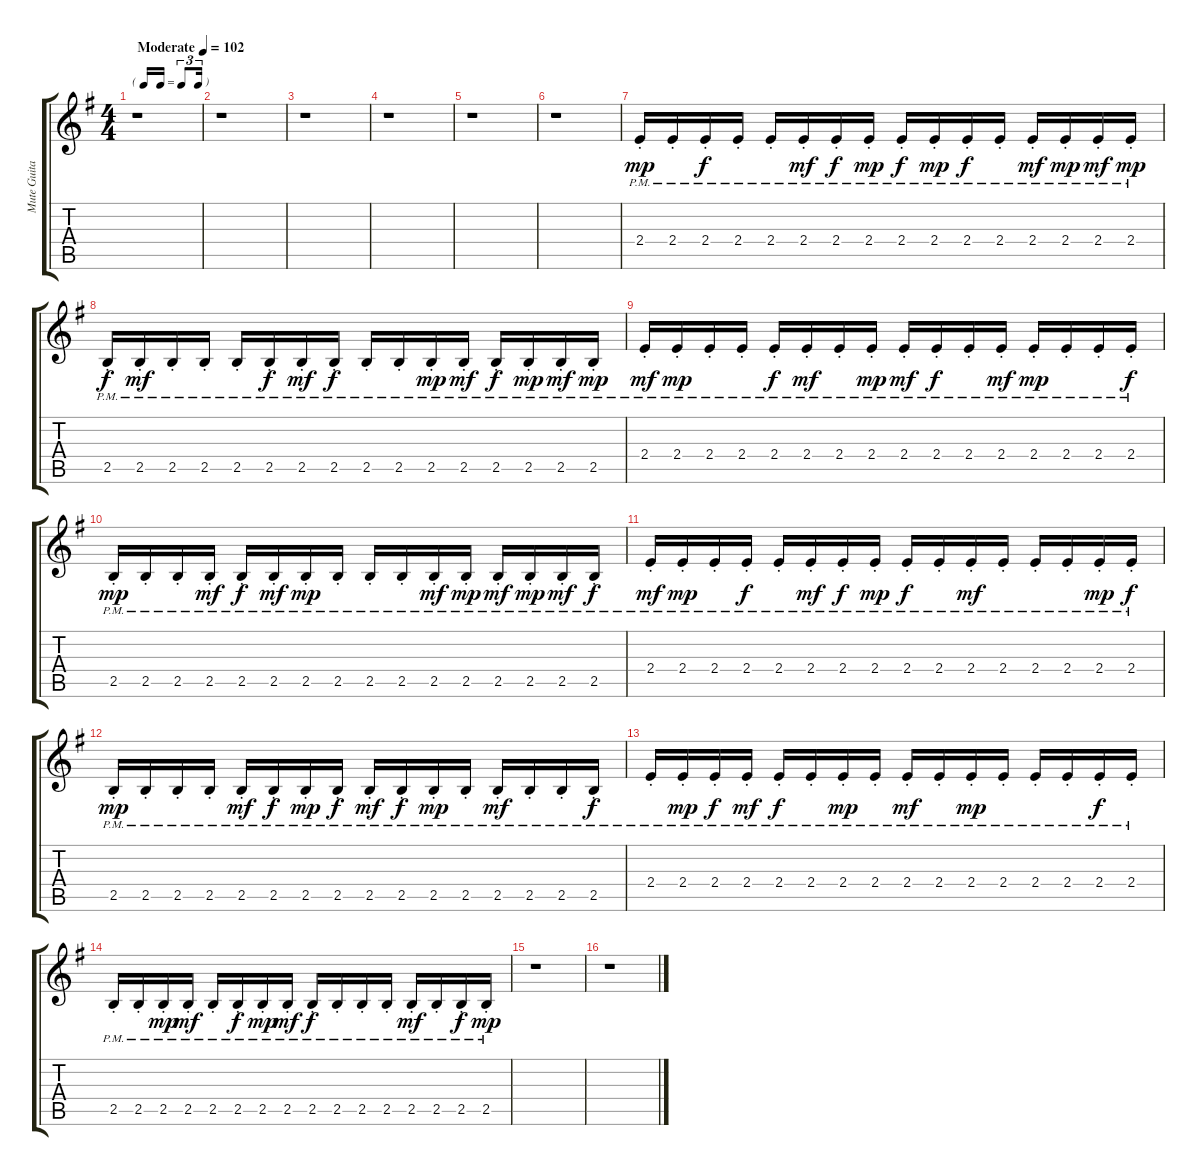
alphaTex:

\track ("Mute Guitar" "Mute Guita") {instrument overdrivenguitar}
\staff {score tabs}
\tuning (E4 B3 G3 D3 A2 E2) {hide}
\ts (4 4)
\tf triplet16th
\tempo (102 "Moderate")
\clef g2
\ks g
r.1{dy mp instrument overdrivenguitar} |
r.1 |
r.1 |
r.1 |
r.1 |
r.1 |
2.4{pm st}.16 2.4{pm st}.16 2.4{pm st}.16{dy f} 2.4{pm st}.16 2.4{pm st}.16 2.4{pm st}.16{dy mf} 2.4{pm st}.16{dy f} 2.4{pm st}.16{dy mp} 2.4{pm st}.16{dy f} 2.4{pm st}.16{dy mp} 2.4{pm st}.16{dy f} 2.4{pm st}.16 2.4{pm st}.16{dy mf} 2.4{pm st}.16{dy mp} 2.4{pm st}.16{dy mf} 2.4{pm st}.16{dy mp} |
2.5{pm st}.16{dy f} 2.5{pm st}.16{dy mf} 2.5{pm st}.16 2.5{pm st}.16 2.5{pm st}.16 2.5{pm st}.16{dy f} 2.5{pm st}.16{dy mf} 2.5{pm st}.16{dy f} 2.5{pm st}.16 2.5{pm st}.16 2.5{pm st}.16{dy mp} 2.5{pm st}.16{dy mf} 2.5{pm st}.16{dy f} 2.5{pm st}.16{dy mp} 2.5{pm st}.16{dy mf} 2.5{pm st}.16{dy mp} |
2.4{pm st}.16{dy mf} 2.4{pm st}.16{dy mp} 2.4{pm st}.16 2.4{pm st}.16 2.4{pm st}.16{dy f} 2.4{pm st}.16{dy mf} 2.4{pm st}.16 2.4{pm st}.16{dy mp} 2.4{pm st}.16{dy mf} 2.4{pm st}.16{dy f} 2.4{pm st}.16 2.4{pm st}.16{dy mf} 2.4{pm st}.16{dy mp} 2.4{pm st}.16 2.4{pm st}.16 2.4{pm st}.16{dy f} |
2.5{pm st}.16{dy mp} 2.5{pm st}.16 2.5{pm st}.16 2.5{pm st}.16{dy mf} 2.5{pm st}.16{dy f} 2.5{pm st}.16{dy mf} 2.5{pm st}.16{dy mp} 2.5{pm st}.16 2.5{pm st}.16 2.5{pm st}.16 2.5{pm st}.16{dy mf} 2.5{pm st}.16{dy mp} 2.5{pm st}.16{dy mf} 2.5{pm st}.16{dy mp} 2.5{pm st}.16{dy mf} 2.5{pm st}.16{dy f} |
2.4{pm st}.16{dy mf} 2.4{pm st}.16{dy mp} 2.4{pm st}.16 2.4{pm st}.16{dy f} 2.4{pm st}.16 2.4{pm st}.16{dy mf} 2.4{pm st}.16{dy f} 2.4{pm st}.16{dy mp} 2.4{pm st}.16{dy f} 2.4{pm st}.16 2.4{pm st}.16{dy mf} 2.4{pm st}.16 2.4{pm st}.16 2.4{pm st}.16 2.4{pm st}.16{dy mp} 2.4{pm st}.16{dy f} |
2.5{pm st}.16{dy mp} 2.5{pm st}.16 2.5{pm st}.16 2.5{pm st}.16 2.5{pm st}.16{dy mf} 2.5{pm st}.16{dy f} 2.5{pm st}.16{dy mp} 2.5{pm st}.16{dy f} 2.5{pm st}.16{dy mf} 2.5{pm st}.16{dy f} 2.5{pm st}.16{dy mp} 2.5{pm st}.16 2.5{pm st}.16{dy mf} 2.5{pm st}.16 2.5{pm st}.16 2.5{pm st}.16{dy f} |
2.4{pm st}.16 2.4{pm st}.16{dy mp} 2.4{pm st}.16{dy f} 2.4{pm st}.16{dy mf} 2.4{pm st}.16{dy f} 2.4{pm st}.16 2.4{pm st}.16{dy mp} 2.4{pm st}.16 2.4{pm st}.16{dy mf} 2.4{pm st}.16 2.4{pm st}.16{dy mp} 2.4{pm st}.16 2.4{pm st}.16 2.4{pm st}.16 2.4{pm st}.16{dy f} 2.4{pm st}.16 |
2.5{pm st}.16 2.5{pm st}.16 2.5{pm st}.16{dy mp} 2.5{pm st}.16{dy mf} 2.5{pm st}.16 2.5{pm st}.16{dy f} 2.5{pm st}.16{dy mp} 2.5{pm st}.16{dy mf} 2.5{pm st}.16{dy f} 2.5{pm st}.16 2.5{pm st}.16 2.5{pm st}.16 2.5{pm st}.16{dy mf} 2.5{pm st}.16 2.5{pm st}.16{dy f} 2.5{pm st}.16{dy mp} |
r.1 |
r.1
